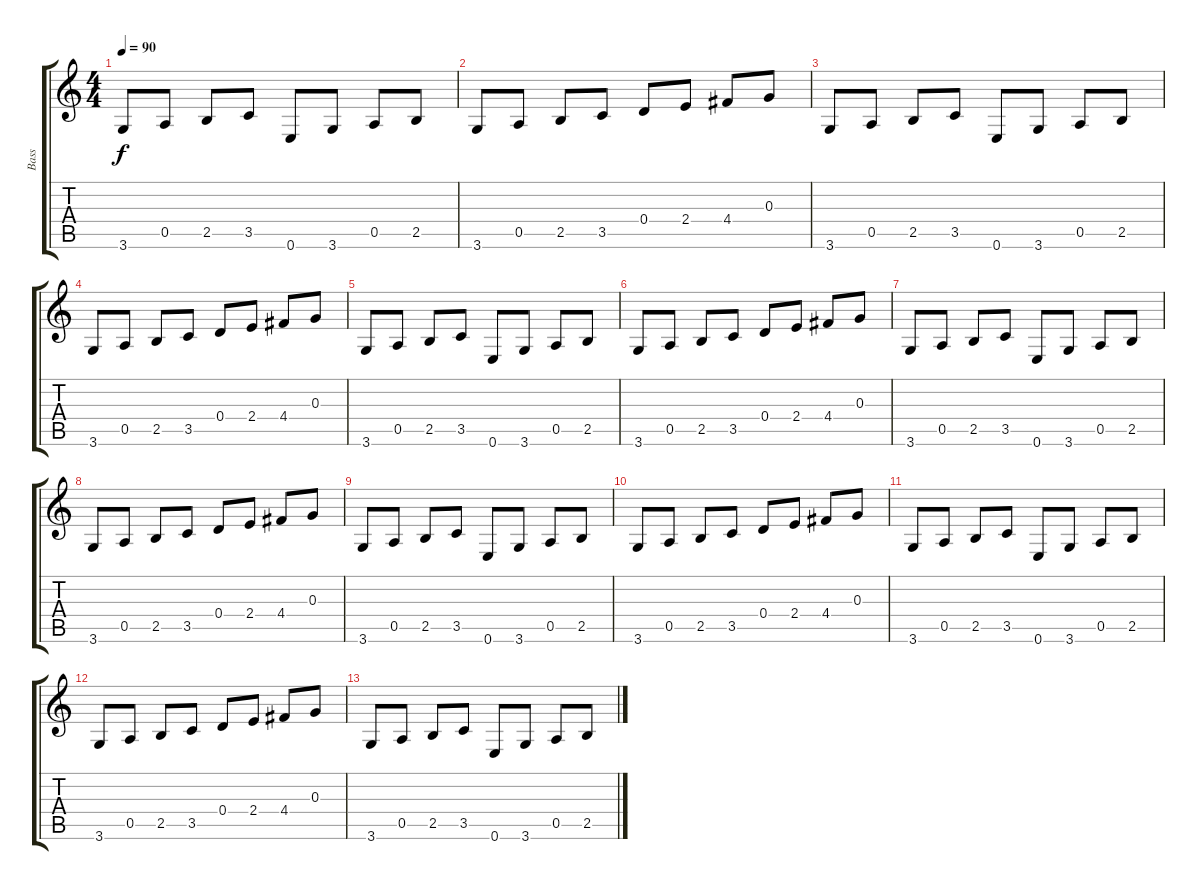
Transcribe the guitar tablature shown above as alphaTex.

\track ("Bass" "Bass") {instrument electricbassfinger}
\staff {score tabs}
\tuning (E4 B3 G3 D3 A2 E2) {hide}
\ts (4 4)
\tempo 90
\clef g2
\ks c
3.6.8{dy f} 0.5.8 2.5.8 3.5.8 0.6.8 3.6.8 0.5.8 2.5.8 |
3.6.8 0.5.8 2.5.8 3.5.8 0.4.8 2.4.8 4.4.8 0.3.8 |
3.6.8 0.5.8 2.5.8 3.5.8 0.6.8 3.6.8 0.5.8 2.5.8 |
3.6.8 0.5.8 2.5.8 3.5.8 0.4.8 2.4.8 4.4.8 0.3.8 |
3.6.8 0.5.8 2.5.8 3.5.8 0.6.8 3.6.8 0.5.8 2.5.8 |
3.6.8 0.5.8 2.5.8 3.5.8 0.4.8 2.4.8 4.4.8 0.3.8 |
3.6.8 0.5.8 2.5.8 3.5.8 0.6.8 3.6.8 0.5.8 2.5.8 |
3.6.8{volume 11} 0.5.8 2.5.8 3.5.8 0.4.8 2.4.8 4.4.8 0.3.8 |
3.6.8{volume 9} 0.5.8 2.5.8 3.5.8 0.6.8 3.6.8 0.5.8 2.5.8 |
3.6.8{volume 7} 0.5.8 2.5.8 3.5.8 0.4.8 2.4.8 4.4.8 0.3.8 |
3.6.8{volume 5} 0.5.8 2.5.8 3.5.8 0.6.8 3.6.8 0.5.8 2.5.8 |
3.6.8{volume 3} 0.5.8 2.5.8 3.5.8 0.4.8 2.4.8 4.4.8 0.3.8 |
3.6.8{volume 1} 0.5.8 2.5.8 3.5.8 0.6.8 3.6.8 0.5.8 2.5.8
